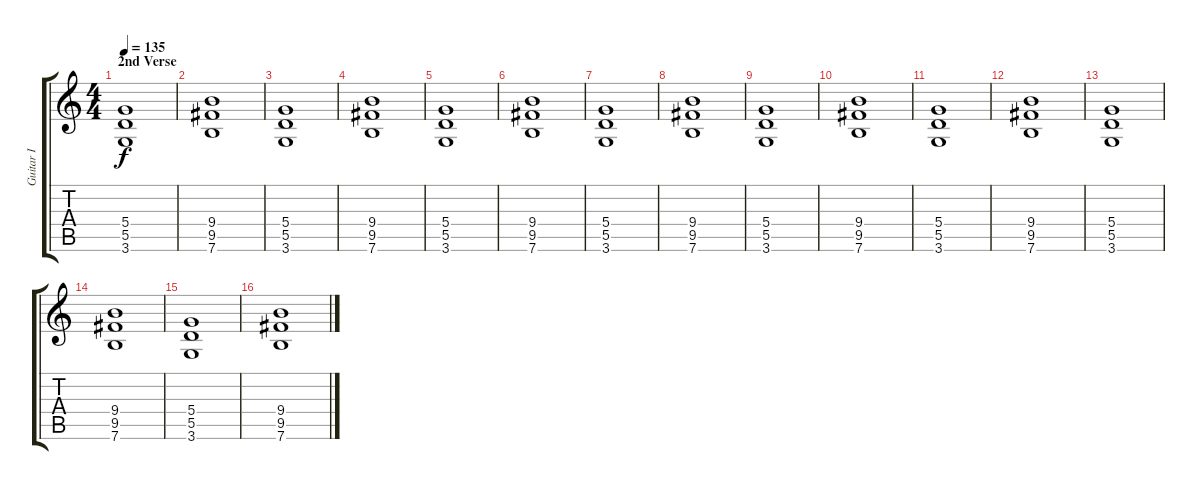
\track ("Guitar I" "Guitar I") {instrument distortionguitar}
\staff {score tabs}
\tuning (E4 B3 G3 D3 A2 E2) {hide}
\ts (4 4)
\section ("" "2nd Verse")
\tempo 135
\clef g2
\ks c
(5.4 5.5 3.6).1{dy f} |
(9.4 9.5 7.6).1 |
(5.4 5.5 3.6).1 |
(9.4 9.5 7.6).1 |
(5.4 5.5 3.6).1 |
(9.4 9.5 7.6).1 |
(5.4 5.5 3.6).1 |
(9.4 9.5 7.6).1 |
(5.4 5.5 3.6).1 |
(9.4 9.5 7.6).1 |
(5.4 5.5 3.6).1 |
(9.4 9.5 7.6).1 |
(5.4 5.5 3.6).1 |
(9.4 9.5 7.6).1 |
(5.4 5.5 3.6).1 |
(9.4 9.5 7.6).1
